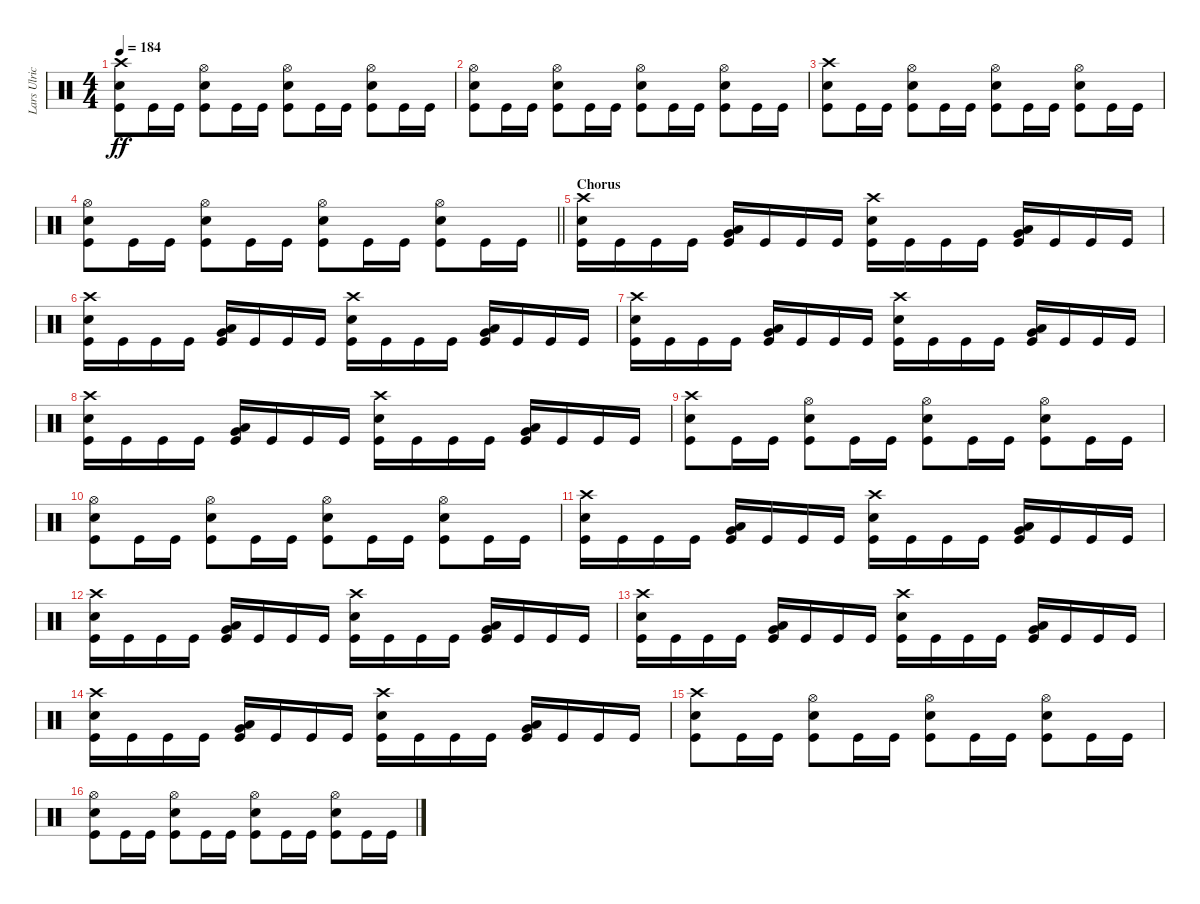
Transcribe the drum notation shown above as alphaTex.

\track ("Lars Ulrich" "Lars Ulric") {instrument percussion}
\staff {score}
\articulation defaults
\ts (4 4)
\tempo 184
\clef neutral
\ks c
("Crash high (hit)" "Electric Snare (hit)" "Kick (hit)").8{dy ff} "Kick (hit)".16 "Kick (hit)".16 ("Hi-Hat (open)" "Electric Snare (hit)" "Kick (hit)").8 "Kick (hit)".16 "Kick (hit)".16 ("Hi-Hat (open)" "Electric Snare (hit)" "Kick (hit)").8 "Kick (hit)".16 "Kick (hit)".16 ("Hi-Hat (open)" "Electric Snare (hit)" "Kick (hit)").8 "Kick (hit)".16 "Kick (hit)".16 |
("Hi-Hat (open)" "Electric Snare (hit)" "Kick (hit)").8 "Kick (hit)".16 "Kick (hit)".16 ("Hi-Hat (open)" "Electric Snare (hit)" "Kick (hit)").8 "Kick (hit)".16 "Kick (hit)".16 ("Hi-Hat (open)" "Electric Snare (hit)" "Kick (hit)").8 "Kick (hit)".16 "Kick (hit)".16 ("Hi-Hat (open)" "Electric Snare (hit)" "Kick (hit)").8 "Kick (hit)".16 "Kick (hit)".16 |
("Crash high (hit)" "Electric Snare (hit)" "Kick (hit)").8 "Kick (hit)".16 "Kick (hit)".16 ("Hi-Hat (open)" "Electric Snare (hit)" "Kick (hit)").8 "Kick (hit)".16 "Kick (hit)".16 ("Hi-Hat (open)" "Electric Snare (hit)" "Kick (hit)").8 "Kick (hit)".16 "Kick (hit)".16 ("Hi-Hat (open)" "Electric Snare (hit)" "Kick (hit)").8 "Kick (hit)".16 "Kick (hit)".16 |
\barLineRight lightlight
("Hi-Hat (open)" "Electric Snare (hit)" "Kick (hit)").8 "Kick (hit)".16 "Kick (hit)".16 ("Hi-Hat (open)" "Electric Snare (hit)" "Kick (hit)").8 "Kick (hit)".16 "Kick (hit)".16 ("Hi-Hat (open)" "Electric Snare (hit)" "Kick (hit)").8 "Kick (hit)".16 "Kick (hit)".16 ("Hi-Hat (open)" "Electric Snare (hit)" "Kick (hit)").8 "Kick (hit)".16 "Kick (hit)".16 |
\section ("" "Chorus")
("Crash high (hit)" "Electric Snare (hit)" "Kick (hit)").16 "Kick (hit)".16 "Kick (hit)".16 "Kick (hit)".16 ("Low Tom (hit)" "Very Low Tom (hit)" "Kick (hit)").16 "Kick (hit)".16 "Kick (hit)".16 "Kick (hit)".16 ("Crash high (hit)" "Electric Snare (hit)" "Kick (hit)").16 "Kick (hit)".16 "Kick (hit)".16 "Kick (hit)".16 ("Low Tom (hit)" "Very Low Tom (hit)" "Kick (hit)").16 "Kick (hit)".16 "Kick (hit)".16 "Kick (hit)".16 |
("Crash high (hit)" "Electric Snare (hit)" "Kick (hit)").16 "Kick (hit)".16 "Kick (hit)".16 "Kick (hit)".16 ("Low Tom (hit)" "Very Low Tom (hit)" "Kick (hit)").16 "Kick (hit)".16 "Kick (hit)".16 "Kick (hit)".16 ("Crash high (hit)" "Electric Snare (hit)" "Kick (hit)").16 "Kick (hit)".16 "Kick (hit)".16 "Kick (hit)".16 ("Low Tom (hit)" "Very Low Tom (hit)" "Kick (hit)").16 "Kick (hit)".16 "Kick (hit)".16 "Kick (hit)".16 |
("Crash high (hit)" "Electric Snare (hit)" "Kick (hit)").16 "Kick (hit)".16 "Kick (hit)".16 "Kick (hit)".16 ("Low Tom (hit)" "Very Low Tom (hit)" "Kick (hit)").16 "Kick (hit)".16 "Kick (hit)".16 "Kick (hit)".16 ("Crash high (hit)" "Electric Snare (hit)" "Kick (hit)").16 "Kick (hit)".16 "Kick (hit)".16 "Kick (hit)".16 ("Low Tom (hit)" "Very Low Tom (hit)" "Kick (hit)").16 "Kick (hit)".16 "Kick (hit)".16 "Kick (hit)".16 |
("Crash high (hit)" "Electric Snare (hit)" "Kick (hit)").16 "Kick (hit)".16 "Kick (hit)".16 "Kick (hit)".16 ("Low Tom (hit)" "Very Low Tom (hit)" "Kick (hit)").16 "Kick (hit)".16 "Kick (hit)".16 "Kick (hit)".16 ("Crash high (hit)" "Electric Snare (hit)" "Kick (hit)").16 "Kick (hit)".16 "Kick (hit)".16 "Kick (hit)".16 ("Low Tom (hit)" "Very Low Tom (hit)" "Kick (hit)").16 "Kick (hit)".16 "Kick (hit)".16 "Kick (hit)".16 |
("Crash high (hit)" "Electric Snare (hit)" "Kick (hit)").8 "Kick (hit)".16 "Kick (hit)".16 ("Hi-Hat (open)" "Electric Snare (hit)" "Kick (hit)").8 "Kick (hit)".16 "Kick (hit)".16 ("Hi-Hat (open)" "Electric Snare (hit)" "Kick (hit)").8 "Kick (hit)".16 "Kick (hit)".16 ("Hi-Hat (open)" "Electric Snare (hit)" "Kick (hit)").8 "Kick (hit)".16 "Kick (hit)".16 |
("Hi-Hat (open)" "Electric Snare (hit)" "Kick (hit)").8 "Kick (hit)".16 "Kick (hit)".16 ("Hi-Hat (open)" "Electric Snare (hit)" "Kick (hit)").8 "Kick (hit)".16 "Kick (hit)".16 ("Hi-Hat (open)" "Electric Snare (hit)" "Kick (hit)").8 "Kick (hit)".16 "Kick (hit)".16 ("Hi-Hat (open)" "Electric Snare (hit)" "Kick (hit)").8 "Kick (hit)".16 "Kick (hit)".16 |
("Crash high (hit)" "Electric Snare (hit)" "Kick (hit)").16 "Kick (hit)".16 "Kick (hit)".16 "Kick (hit)".16 ("Low Tom (hit)" "Very Low Tom (hit)" "Kick (hit)").16 "Kick (hit)".16 "Kick (hit)".16 "Kick (hit)".16 ("Crash high (hit)" "Electric Snare (hit)" "Kick (hit)").16 "Kick (hit)".16 "Kick (hit)".16 "Kick (hit)".16 ("Low Tom (hit)" "Very Low Tom (hit)" "Kick (hit)").16 "Kick (hit)".16 "Kick (hit)".16 "Kick (hit)".16 |
("Crash high (hit)" "Electric Snare (hit)" "Kick (hit)").16 "Kick (hit)".16 "Kick (hit)".16 "Kick (hit)".16 ("Low Tom (hit)" "Very Low Tom (hit)" "Kick (hit)").16 "Kick (hit)".16 "Kick (hit)".16 "Kick (hit)".16 ("Crash high (hit)" "Electric Snare (hit)" "Kick (hit)").16 "Kick (hit)".16 "Kick (hit)".16 "Kick (hit)".16 ("Low Tom (hit)" "Very Low Tom (hit)" "Kick (hit)").16 "Kick (hit)".16 "Kick (hit)".16 "Kick (hit)".16 |
("Crash high (hit)" "Electric Snare (hit)" "Kick (hit)").16 "Kick (hit)".16 "Kick (hit)".16 "Kick (hit)".16 ("Low Tom (hit)" "Very Low Tom (hit)" "Kick (hit)").16 "Kick (hit)".16 "Kick (hit)".16 "Kick (hit)".16 ("Crash high (hit)" "Electric Snare (hit)" "Kick (hit)").16 "Kick (hit)".16 "Kick (hit)".16 "Kick (hit)".16 ("Low Tom (hit)" "Very Low Tom (hit)" "Kick (hit)").16 "Kick (hit)".16 "Kick (hit)".16 "Kick (hit)".16 |
("Crash high (hit)" "Electric Snare (hit)" "Kick (hit)").16 "Kick (hit)".16 "Kick (hit)".16 "Kick (hit)".16 ("Low Tom (hit)" "Very Low Tom (hit)" "Kick (hit)").16 "Kick (hit)".16 "Kick (hit)".16 "Kick (hit)".16 ("Crash high (hit)" "Electric Snare (hit)" "Kick (hit)").16 "Kick (hit)".16 "Kick (hit)".16 "Kick (hit)".16 ("Low Tom (hit)" "Very Low Tom (hit)" "Kick (hit)").16 "Kick (hit)".16 "Kick (hit)".16 "Kick (hit)".16 |
("Crash high (hit)" "Electric Snare (hit)" "Kick (hit)").8 "Kick (hit)".16 "Kick (hit)".16 ("Hi-Hat (open)" "Electric Snare (hit)" "Kick (hit)").8 "Kick (hit)".16 "Kick (hit)".16 ("Hi-Hat (open)" "Electric Snare (hit)" "Kick (hit)").8 "Kick (hit)".16 "Kick (hit)".16 ("Hi-Hat (open)" "Electric Snare (hit)" "Kick (hit)").8 "Kick (hit)".16 "Kick (hit)".16 |
("Hi-Hat (open)" "Electric Snare (hit)" "Kick (hit)").8 "Kick (hit)".16 "Kick (hit)".16 ("Hi-Hat (open)" "Electric Snare (hit)" "Kick (hit)").8 "Kick (hit)".16 "Kick (hit)".16 ("Hi-Hat (open)" "Electric Snare (hit)" "Kick (hit)").8 "Kick (hit)".16 "Kick (hit)".16 ("Hi-Hat (open)" "Electric Snare (hit)" "Kick (hit)").8 "Kick (hit)".16 "Kick (hit)".16
